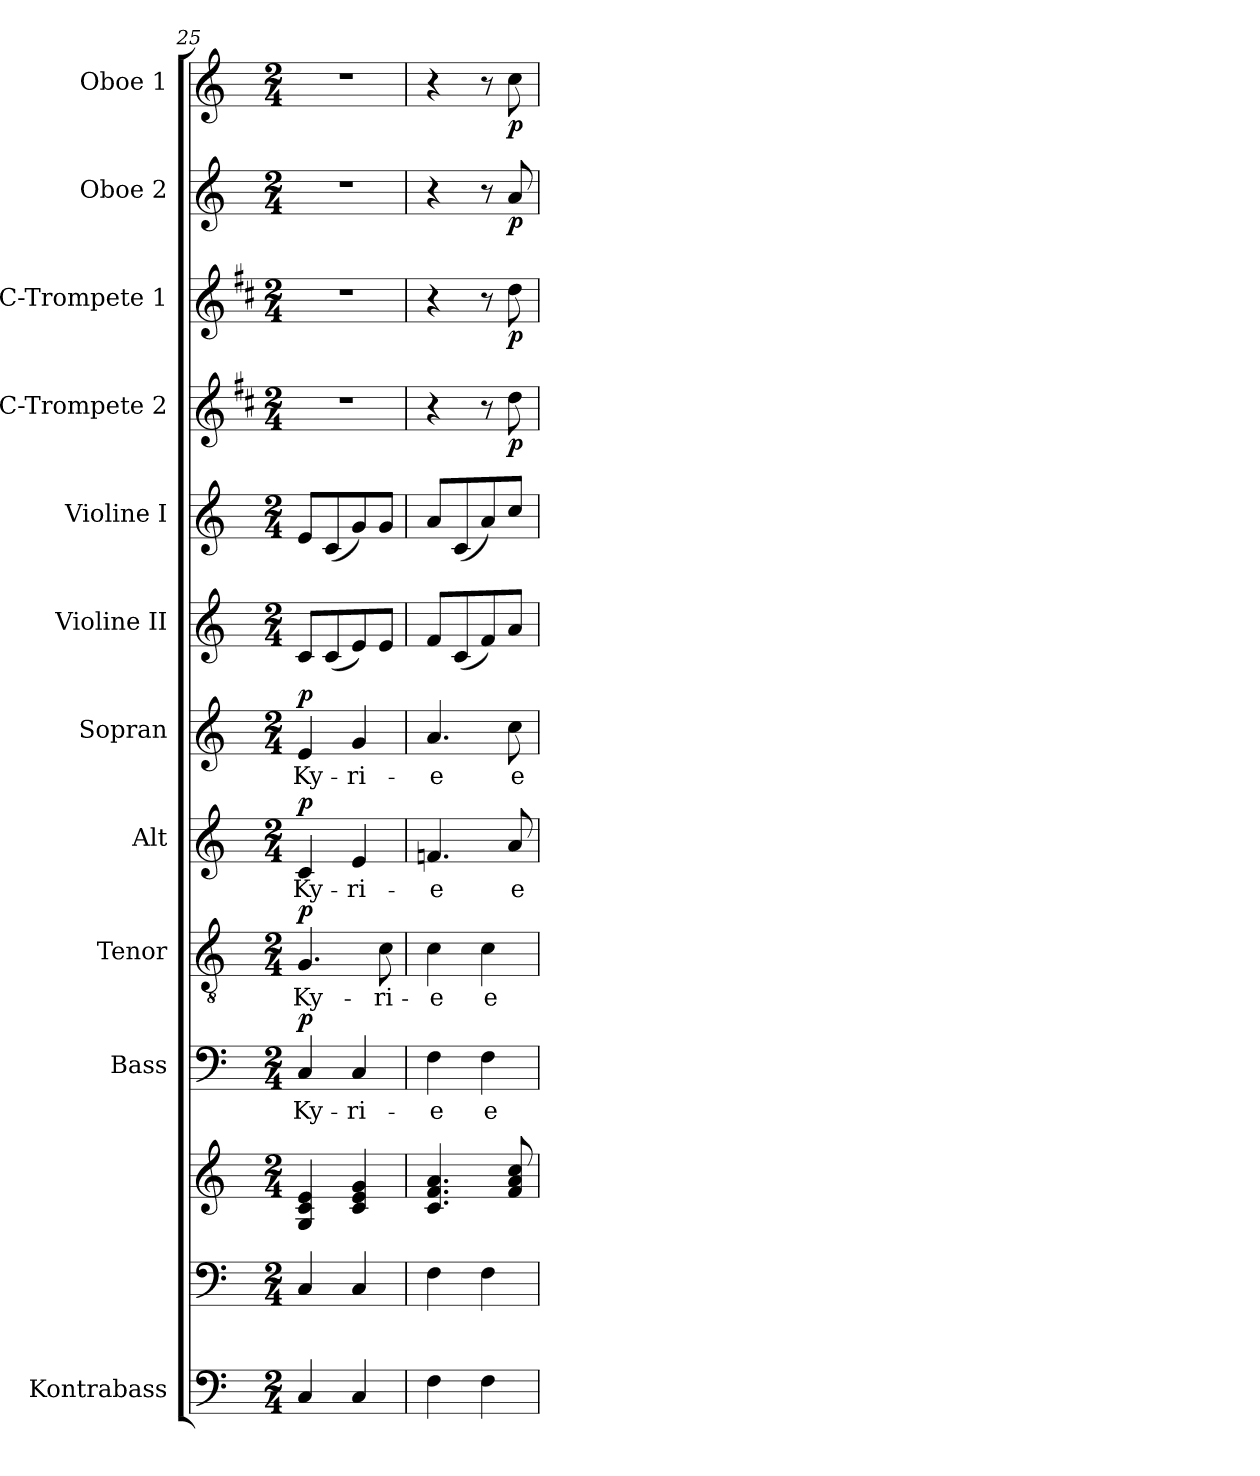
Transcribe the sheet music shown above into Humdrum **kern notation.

**kern	**kern	**kern	**kern	**text	**dynam	**kern	**text	**dynam	**kern	**text	**dynam	**kern	**text	**dynam	**kern	**kern	**kern	**dynam	**kern	**dynam	**kern	**dynam	**kern	**dynam
*part12	*part11	*part11	*part10	*part10	*part10	*part9	*part9	*part9	*part8	*part8	*part8	*part7	*part7	*part7	*part6	*part5	*part4	*part4	*part3	*part3	*part2	*part2	*part1	*part1
*staff13	*staff12	*staff11	*staff10	*staff10	*staff10	*staff9	*staff9	*staff9	*staff8	*staff8	*staff8	*staff7	*staff7	*staff7	*staff6	*staff5	*staff4	*staff4	*staff3	*staff3	*staff2	*staff2	*staff1	*staff1
*I"Kontrabass	*	*	*I"Bass	*	*	*I"Tenor	*	*	*I"Alt	*	*	*I"Sopran	*	*	*I"Violine II	*I"Violine I	*I"C-Trompete 2	*	*I"C-Trompete 1	*	*I"Oboe 2	*	*I"Oboe 1	*
*I'Kb.	*	*	*I'B.	*	*	*I'T.	*	*	*I'A.	*	*	*I'S.	*	*	*I'Vl. II	*I'Vl. I	*I'C Trp. 2	*	*I'C Trp. 1	*	*I'Ob. 2	*	*I'Ob. 1	*
!!LO:PB:g=z
*clefF4	*clefF4	*clefG2	*clefF4	*	*	*clefGv2	*	*	*clefG2	*	*	*clefG2	*	*	*clefG2	*clefG2	*clefG2	*	*clefG2	*	*clefG2	*	*clefG2	*
*ITrd7c12	*	*	*	*	*	*	*	*	*	*	*	*	*	*	*	*	*ITrd1c2	*	*ITrd1c2	*	*	*	*	*
*k[]	*k[]	*k[]	*k[]	*	*	*k[]	*	*	*k[]	*	*	*k[]	*	*	*k[]	*k[]	*k[]	*	*k[]	*	*k[]	*	*k[]	*
*C:	*C:	*C:	*C:	*	*	*C:	*	*	*C:	*	*	*C:	*	*	*C:	*C:	*C:	*	*C:	*	*C:	*	*C:	*
*M2/4	*M2/4	*M2/4	*M2/4	*	*	*M2/4	*	*	*M2/4	*	*	*M2/4	*	*	*M2/4	*M2/4	*M2/4	*	*M2/4	*	*M2/4	*	*M2/4	*
=25	=25	=25	=25	=25	=25	=25	=25	=25	=25	=25	=25	=25	=25	=25	=25	=25	=25	=25	=25	=25	=25	=25	=25	=25
!	!	!	!	!LO:LY:b	!LO:DY:a	!	!LO:LY:b	!LO:DY:a	!	!LO:LY:b	!LO:DY:a	!	!LO:LY:b	!LO:DY:a	!	!	!	!	!	!	!	!	!	!
4CC/	4C/	4G/ 4c/ 4e/	4C/	Ky-	p	4.G/	Ky-	p	4c/	Ky-	p	4e/	Ky-	p	8c/L	8e/L	2r	.	2r	.	2r	.	2r	.
.	.	.	.	.	.	.	.	.	.	.	.	.	.	.	(<8c/	(<8c/	.	.	.	.	.	.	.	.
!	!	!	!	!LO:LY:b	!	!	!	!	!	!LO:LY:b	!	!	!LO:LY:b	!	!	!	!	!	!	!	!	!	!	!
4CC/	4C/	4c/ 4e/ 4g/	4C/	-ri-	.	.	.	.	4e/	-ri-	.	4g/	-ri-	.	8e/)	8g/)	.	.	.	.	.	.	.	.
!	!	!	!	!	!	!	!LO:LY:b	!	!	!	!	!	!	!	!	!	!	!	!	!	!	!	!	!
.	.	.	.	.	.	8c\	-ri-	.	.	.	.	.	.	.	8e/J	8g/J	.	.	.	.	.	.	.	.
=26	=26	=26	=26	=26	=26	=26	=26	=26	=26	=26	=26	=26	=26	=26	=26	=26	=26	=26	=26	=26	=26	=26	=26	=26
!	!	!	!	!LO:LY:b	!	!	!LO:LY:b	!	!	!LO:LY:b	!	!	!LO:LY:b	!	!	!	!	!	!	!	!	!	!	!
4FF\	4F\	4.c/ 4.f/ 4.a/	4F\	-e	.	4c\	-e	.	4.fn/	-e	.	4.a/	-e	.	8f/L	8a/L	4r	.	4r	.	4r	.	4r	.
.	.	.	.	.	.	.	.	.	.	.	.	.	.	.	(<8c/	(<8c/	.	.	.	.	.	.	.	.
!	!	!	!	!LO:LY:b	!	!	!LO:LY:b	!	!	!	!	!	!	!	!	!	!	!	!	!	!	!	!	!
4FF\	4F\	.	4F\	e-	.	4c\	e-	.	.	.	.	.	.	.	8f/)	8a/)	8r	.	8r	.	8r	.	8r	.
!	!	!	!	!	!	!	!	!	!	!LO:LY:b	!	!	!LO:LY:b	!	!	!	!	!LO:DY:b	!	!LO:DY:b	!	!LO:DY:b	!	!LO:DY:b
.	.	8f/ 8a/ 8cc/	.	.	.	.	.	.	8a/	e-	.	8cc\	e-	.	8a/J	8cc/J	8cc\	p	8cc\	p	8a/	p	8cc\	p
=	=	=	=	=	=	=	=	=	=	=	=	=	=	=	=	=	=	=	=	=	=	=	=	=
*-	*-	*-	*-	*-	*-	*-	*-	*-	*-	*-	*-	*-	*-	*-	*-	*-	*-	*-	*-	*-	*-	*-	*-	*-
